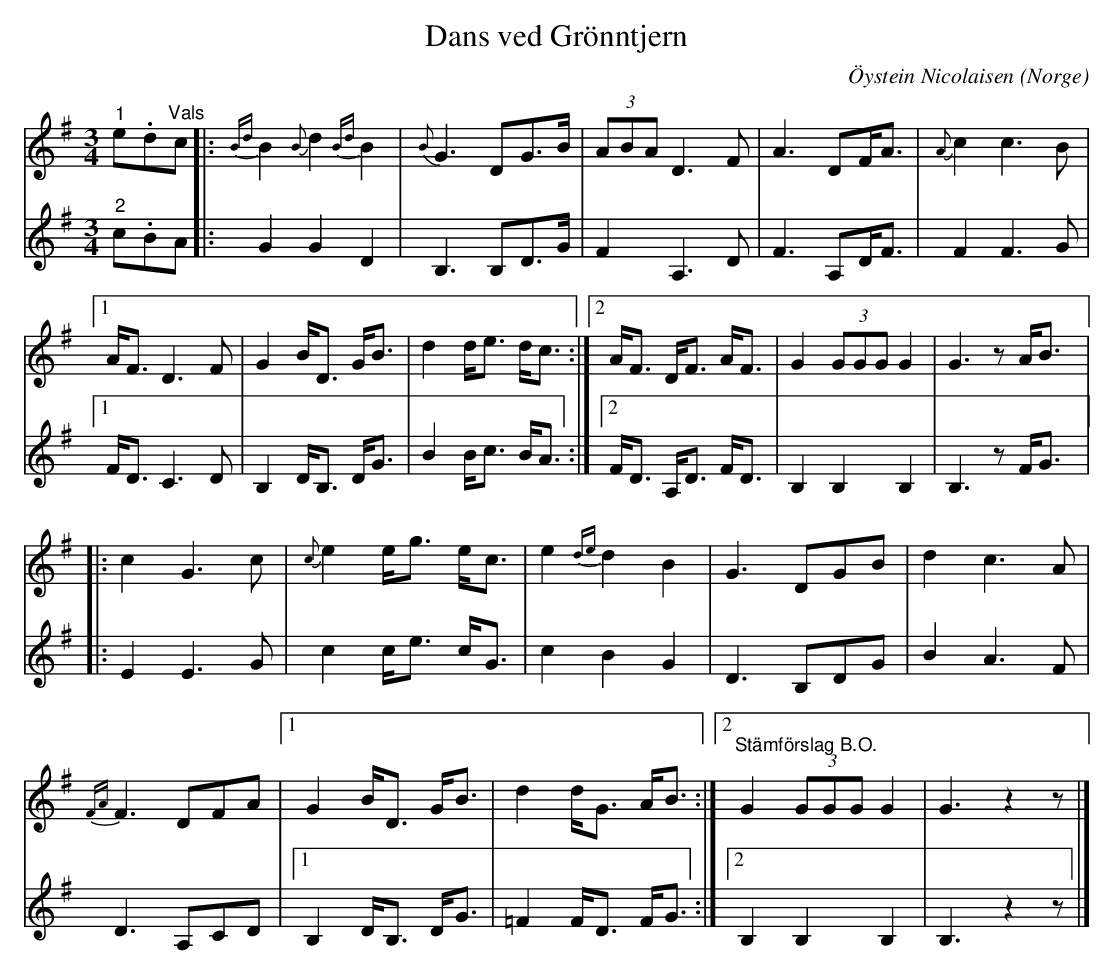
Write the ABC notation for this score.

X:1
T:Dans ved Grönntjern
O:Norge
C:Öystein Nicolaisen
L:1/8
M:3/4
K:G
V:1
"^1" e.d"^Vals"c |:{Bd} B2{B} d2{Bd} B2 |{B} G3 DG>B | (3ABA D3 F | A3 DF<A |{A} c2 c3 B |1
A<F D3 F | G2 B<D G<B | d2 d<e d<c :|2 A<F D<F A<F | G2 (3GGG G2 | G3 z A<B |:
c2 G3 c | {c} e2 e<g e<c | e2{de} d2 B2 | G3 DGB | d2 c3 A |
{FA} F3 DFA |1 G2 B<D G<B | d2 d<G A<B :|2 "^Stämförslag B.O." G2 (3GGG G2 | G3 z2 z |]
V:2
"^2" c.BA |: G2 G2 D2 | B,3 B,D>G | F2 A,3 D | F3 A,D<F | F2 F3 G |1 F<D C3 D | B,2 D<B, D<G |
B2 B<c B<A :|2 F<D A,<D F<D | B,2 B,2 B,2 | B,3 z F<G |: E2 E3 G | c2 c<e c<G | c2 B2 G2 |
D3 B,DG | B2 A3 F | D3 A,CD |1 B,2 D<B, D<G | =F2 F<D F<G :|2 B,2 B,2 B,2 | B,3 z2 z |]
